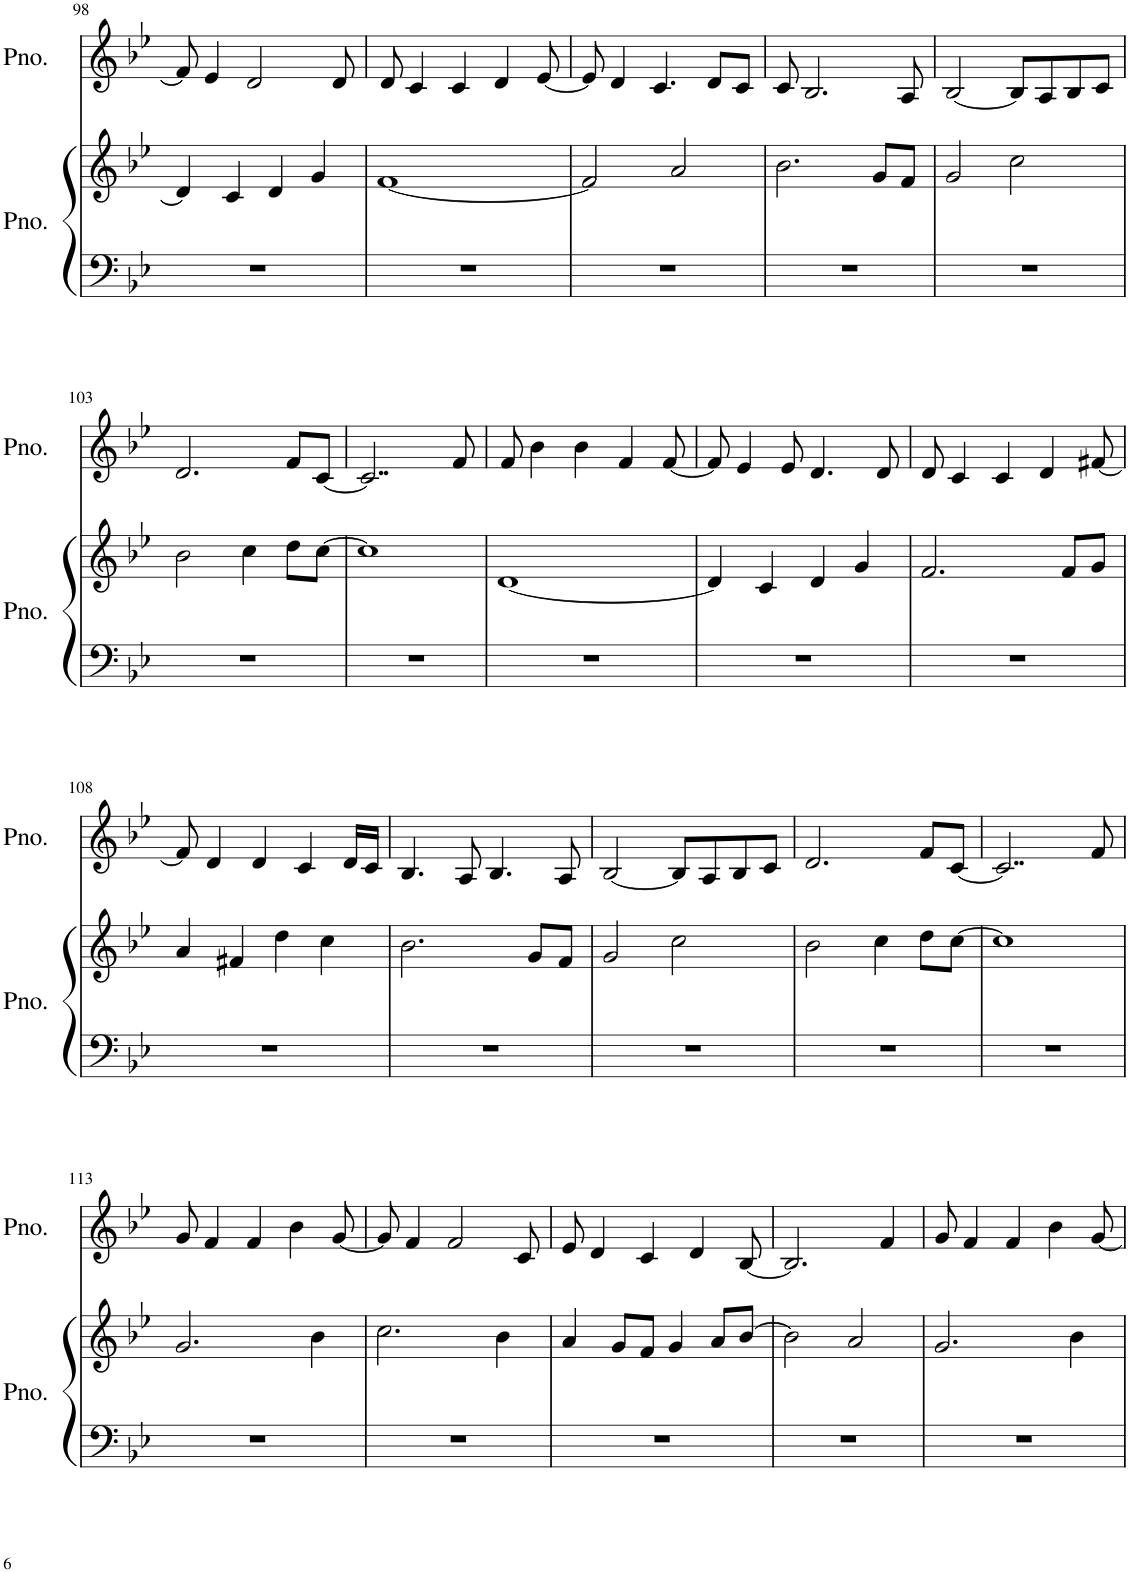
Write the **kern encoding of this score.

**kern	**kern	**kern
*part2	*part2	*part1
*staff3	*staff2	*staff1
*I"Piano	*	*I"Piano
*I'Pno.	*	*I'Pno.
!!LO:PB:g=z
*clefF4	*clefG2	*clefG2
*k[b-e-]	*k[b-e-]	*k[b-e-]
*M4/4	*M4/4	*M4/4
=98	=98	=98
1r	4d/]	8f/]
.	.	4e-/
.	4c/	.
.	.	2d/
.	4d/	.
.	4g/	.
.	.	8d/
=99	=99	=99
1r	[1f	8d/
.	.	4c/
.	.	4c/
.	.	4d/
.	.	[8e-/
=100	=100	=100
1r	2f/]	8e-/]
.	.	4d/
.	.	4.c/
.	2a/	.
.	.	8d/L
.	.	8c/J
=101	=101	=101
1r	2.b-\	8c/
.	.	2.B-/
.	8g/L	.
.	8f/J	8A/
=102	=102	=102
1r	2g/	[2B-/
.	2cc\	8B-/L]
.	.	8A/
.	.	8B-/
.	.	8c/J
!!LO:LB:g=z
=103	=103	=103
1r	2b-\	2.d/
.	4cc\	.
.	8dd\L	8f/L
.	[8cc\J	[8c/J
=104	=104	=104
1r	1cc]	2..c/]
.	.	8f/
=105	=105	=105
1r	[1d	8f/
.	.	4b-\
.	.	4b-\
.	.	4f/
.	.	[8f/
=106	=106	=106
1r	4d/]	8f/]
.	.	4e-/
.	4c/	.
.	.	8e-/
.	4d/	4.d/
.	4g/	.
.	.	8d/
=107	=107	=107
1r	2.f/	8d/
.	.	4c/
.	.	4c/
.	.	4d/
.	8f/L	.
.	8g/J	[8f#X/
!!LO:LB:g=z
=108	=108	=108
1r	4a/	8f#/]
.	.	4d/
.	4f#X/	.
.	.	4d/
.	4dd\	.
.	.	4c/
.	4cc\	.
.	.	16d/LL
.	.	16c/JJ
=109	=109	=109
1r	2.b-\	4.B-/
.	.	8A/
.	.	4.B-/
.	8g/L	.
.	8f/J	8A/
=110	=110	=110
1r	2g/	[2B-/
.	2cc\	8B-/L]
.	.	8A/
.	.	8B-/
.	.	8c/J
=111	=111	=111
1r	2b-\	2.d/
.	4cc\	.
.	8dd\L	8f/L
.	[8cc\J	[8c/J
=112	=112	=112
1r	1cc]	2..c/]
.	.	8f/
!!LO:LB:g=z
=113	=113	=113
1r	2.g/	8g/
.	.	4f/
.	.	4f/
.	.	4b-\
.	4b-\	.
.	.	[8g/
=114	=114	=114
1r	2.cc\	8g/]
.	.	4f/
.	.	2f/
.	4b-\	.
.	.	8c/
=115	=115	=115
1r	4a/	8e-/
.	.	4d/
.	8g/L	.
.	8f/J	4c/
.	4g/	.
.	.	4d/
.	8a/L	.
.	[8b-/J	[8B-/
=116	=116	=116
1r	2b-\]	2.B-/]
.	2a/	.
.	.	4f/
=117	=117	=117
1r	2.g/	8g/
.	.	4f/
.	.	4f/
.	.	4b-\
.	4b-\	.
.	.	[8g/
=	=	=
*-	*-	*-
